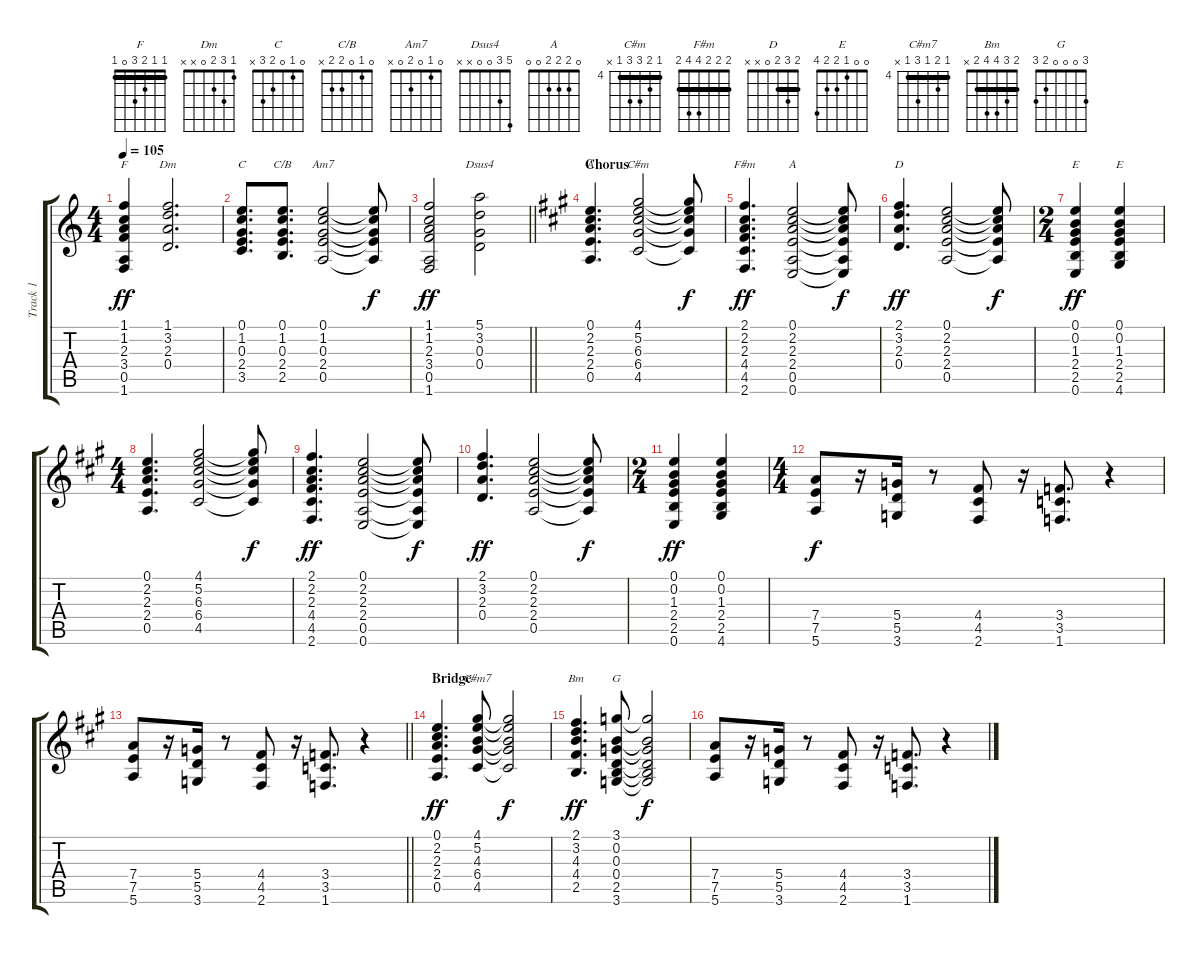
\track ("Track 1" "Track 1") {instrument acousticguitarsteel}
\staff {score tabs}
\tuning (E4 B3 G3 D3 A2 E2) {hide}
\chord ("F" 1 1 2 3 0 1) {barre 1}
\chord ("Dm" 1 3 2 0 x x)
\chord ("C" 0 1 0 2 3 x)
\chord ("C/B" 0 1 0 2 2 x)
\chord ("Am7" 0 1 0 2 0 x)
\chord ("Dsus4" 5 3 0 0 x x)
\chord ("A" 0 2 2 2 0 x)
\chord ("C#m" 4 5 6 6 4 x) {firstfret 4 barre 4}
\chord ("F#m" 2 2 2 4 4 2) {barre 2}
\chord ("A" 0 2 2 2 0 0)
\chord ("D" 2 3 2 0 x x) {barre 2}
\chord ("E" 0 0 1 2 2 0)
\chord ("E" 0 0 1 2 2 4)
\chord ("C#m7" 4 5 4 6 4 x) {firstfret 4 barre 4}
\chord ("Bm" 2 3 4 4 2 x) {barre 2}
\chord ("G" 3 0 0 0 2 3)
\ts (4 4)
\tempo 105
\clef g2
\ks c
(1.1 1.2 2.3 3.4 0.5 1.6).4{ch "F" dy ff} (1.1 3.2 2.3 0.4).2{d ch "Dm"} |
(0.1 1.2 0.3 2.4 3.5).8{d ch "C"} (0.1 1.2 0.3 2.4 2.5).8{d ch "C/B"} (0.1 1.2 0.3 2.4 0.5).2{ch "Am7"} (0.1{t} 1.2{t} 0.3{t} 2.4{t} 0.5{t}).8{dy f} |
\barLineRight lightlight
(1.1 1.2 2.3 3.4 0.5 1.6).2{dy ff} (5.1 3.2 0.3 0.4).2{ch "Dsus4"} |
\section ("" "Chorus")
\ks a
(0.1 2.2 2.3 2.4 0.5).4{d ch "A"} (4.1 5.2 6.3 6.4 4.5).2{ch "C#m"} (4.1{t} 5.2{t} 6.3{t} 6.4{t} 4.5{t}).8{dy f} |
(2.1 2.2 2.3 4.4 4.5 2.6).4{d ch "F#m" dy ff} (0.1 2.2 2.3 2.4 0.5 0.6).2{ch "A"} (0.1{t} 2.2{t} 2.3{t} 2.4{t} 0.5{t} 0.6{t}).8{dy f} |
(2.1 3.2 2.3 0.4).4{d ch "D" dy ff} (0.1 2.2 2.3 2.4 0.5).2 (0.1{t} 2.2{t} 2.3{t} 2.4{t} 0.5{t}).8{dy f} |
\ts (2 4)
(0.1 0.2 1.3 2.4 2.5 0.6).4{ch "E" dy ff} (0.1 0.2 1.3 2.4 2.5 4.6).4{ch "E"} |
\ts (4 4)
(0.1 2.2 2.3 2.4 0.5).4{d} (4.1 5.2 6.3 6.4 4.5).2 (4.1{t} 5.2{t} 6.3{t} 6.4{t} 4.5{t}).8{dy f} |
(2.1 2.2 2.3 4.4 4.5 2.6).4{d dy ff} (0.1 2.2 2.3 2.4 0.5 0.6).2 (0.1{t} 2.2{t} 2.3{t} 2.4{t} 0.5{t} 0.6{t}).8{dy f} |
(2.1 3.2 2.3 0.4).4{d dy ff} (0.1 2.2 2.3 2.4 0.5).2 (0.1{t} 2.2{t} 2.3{t} 2.4{t} 0.5{t}).8{dy f} |
\ts (2 4)
(0.1 0.2 1.3 2.4 2.5 0.6).4{dy ff} (0.1 0.2 1.3 2.4 2.5 4.6).4 |
\ts (4 4)
(7.4 7.5 5.6).8{dy f} r.16 (5.4 5.5 3.6).16 r.8 (4.4 4.5 2.6).8 r.16 (3.4 3.5 1.6).8{d} r.4 |
\barLineRight lightlight
(7.4 7.5 5.6).8 r.16 (5.4 5.5 3.6).16 r.8 (4.4 4.5 2.6).8 r.16 (3.4 3.5 1.6).8{d} r.4 |
\section ("" "Bridge")
(0.1 2.2 2.3 2.4 0.5).4{d dy ff} (4.1 5.2 4.3 6.4 4.5).8{ch "C#m7"} (4.1{t} 5.2{t} 4.3{t} 6.4{t} 4.5{t}).2{dy f} |
(2.1 3.2 4.3 4.4 2.5).4{d ch "Bm" dy ff} (3.1 0.2 0.3 0.4 2.5 3.6).8{ch "G"} (3.1{t} 0.2{t} 0.3{t} 0.4{t} 2.5{t} 3.6{t}).2{dy f} |
(7.4 7.5 5.6).8 r.16 (5.4 5.5 3.6).16 r.8 (4.4 4.5 2.6).8 r.16 (3.4 3.5 1.6).8{d} r.4
